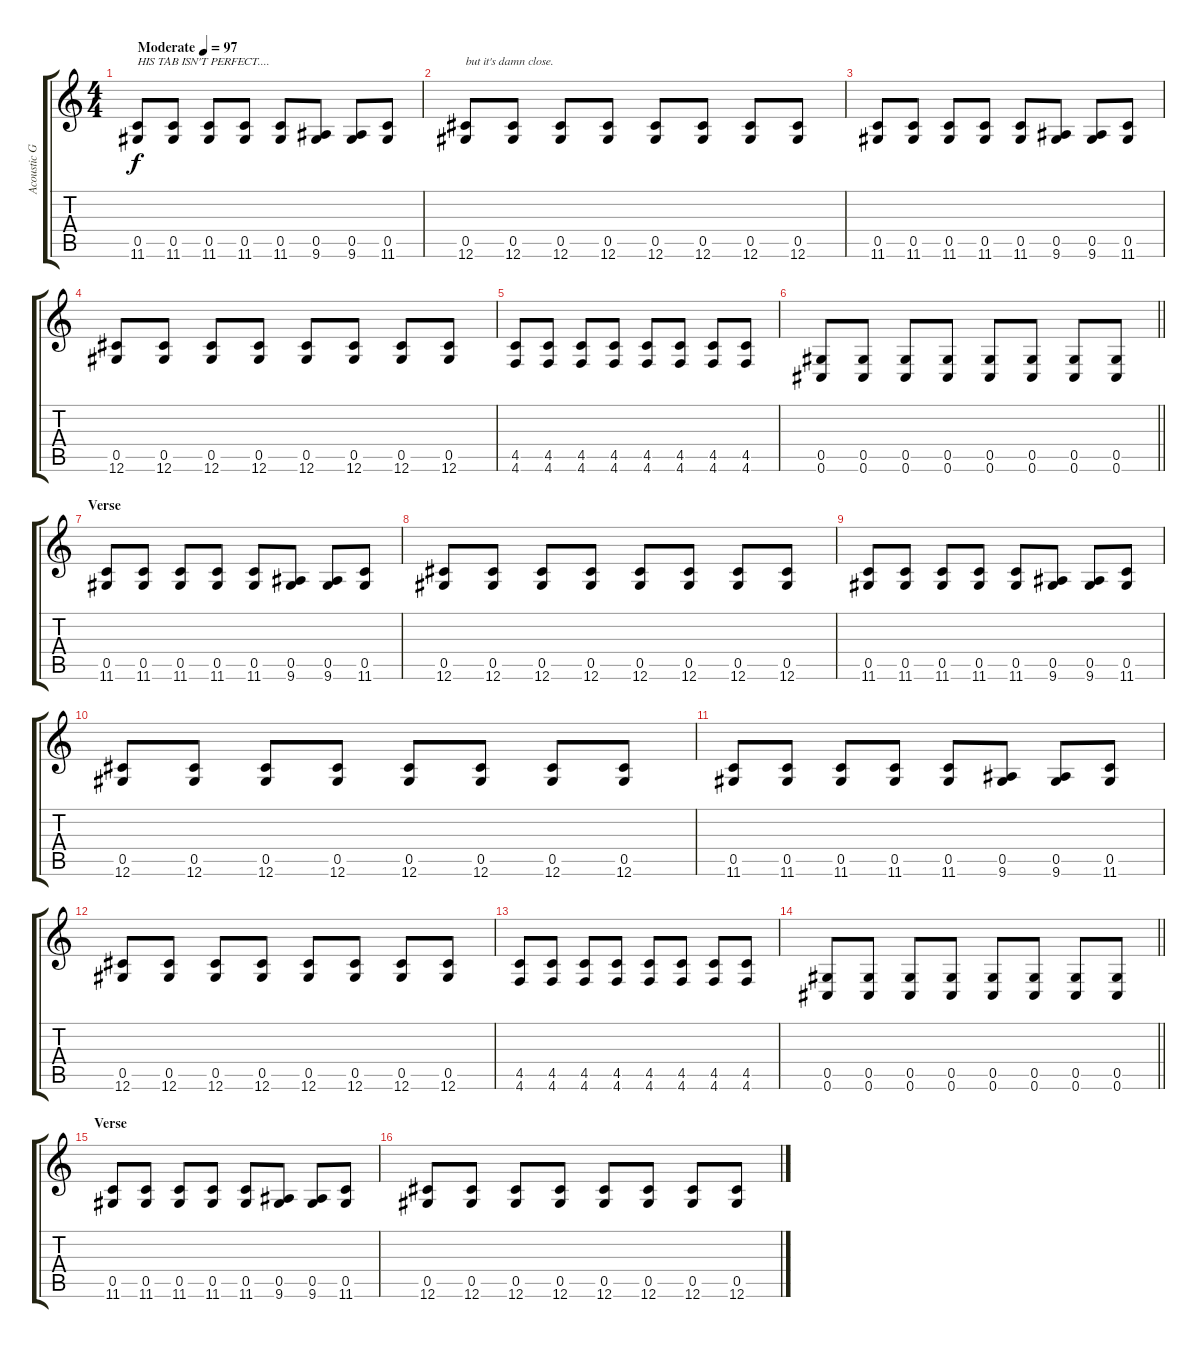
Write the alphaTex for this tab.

\track ("Acoustic Guitar" "Acoustic G") {instrument acousticguitarsteel}
\staff {score tabs}
\tuning (Eb4 Bb3 Gb3 Db3 Ab2 Db2) {hide}
\ts (4 4)
\tempo (97 "Moderate")
\clef g2
\ks c
(0.5 11.6).8{txt "HIS TAB ISN'T PERFECT...." dy f instrument acousticguitarsteel} (0.5 11.6).8 (0.5 11.6).8 (0.5 11.6).8 (0.5 11.6).8 (0.5 9.6).8 (0.5 9.6).8 (0.5 11.6).8 |
(0.5 12.6).8{txt "but it's damn close."} (0.5 12.6).8 (0.5 12.6).8 (0.5 12.6).8 (0.5 12.6).8 (0.5 12.6).8 (0.5 12.6).8 (0.5 12.6).8 |
(0.5 11.6).8 (0.5 11.6).8 (0.5 11.6).8 (0.5 11.6).8 (0.5 11.6).8 (0.5 9.6).8 (0.5 9.6).8 (0.5 11.6).8 |
(0.5 12.6).8 (0.5 12.6).8 (0.5 12.6).8 (0.5 12.6).8 (0.5 12.6).8 (0.5 12.6).8 (0.5 12.6).8 (0.5 12.6).8 |
(4.5 4.6).8 (4.5 4.6).8 (4.5 4.6).8 (4.5 4.6).8 (4.5 4.6).8 (4.5 4.6).8 (4.5 4.6).8 (4.5 4.6).8 |
\barLineRight lightlight
(0.5 0.6).8 (0.5 0.6).8 (0.5 0.6).8 (0.5 0.6).8 (0.5 0.6).8 (0.5 0.6).8 (0.5 0.6).8 (0.5 0.6).8 |
\section ("" "Verse")
(0.5 11.6).8 (0.5 11.6).8 (0.5 11.6).8 (0.5 11.6).8 (0.5 11.6).8 (0.5 9.6).8 (0.5 9.6).8 (0.5 11.6).8 |
(0.5 12.6).8 (0.5 12.6).8 (0.5 12.6).8 (0.5 12.6).8 (0.5 12.6).8 (0.5 12.6).8 (0.5 12.6).8 (0.5 12.6).8 |
(0.5 11.6).8 (0.5 11.6).8 (0.5 11.6).8 (0.5 11.6).8 (0.5 11.6).8 (0.5 9.6).8 (0.5 9.6).8 (0.5 11.6).8 |
(0.5 12.6).8 (0.5 12.6).8 (0.5 12.6).8 (0.5 12.6).8 (0.5 12.6).8 (0.5 12.6).8 (0.5 12.6).8 (0.5 12.6).8 |
(0.5 11.6).8 (0.5 11.6).8 (0.5 11.6).8 (0.5 11.6).8 (0.5 11.6).8 (0.5 9.6).8 (0.5 9.6).8 (0.5 11.6).8 |
(0.5 12.6).8 (0.5 12.6).8 (0.5 12.6).8 (0.5 12.6).8 (0.5 12.6).8 (0.5 12.6).8 (0.5 12.6).8 (0.5 12.6).8 |
(4.5 4.6).8 (4.5 4.6).8 (4.5 4.6).8 (4.5 4.6).8 (4.5 4.6).8 (4.5 4.6).8 (4.5 4.6).8 (4.5 4.6).8 |
\barLineRight lightlight
(0.5 0.6).8 (0.5 0.6).8 (0.5 0.6).8 (0.5 0.6).8 (0.5 0.6).8 (0.5 0.6).8 (0.5 0.6).8 (0.5 0.6).8 |
\section ("" "Verse")
(0.5 11.6).8 (0.5 11.6).8 (0.5 11.6).8 (0.5 11.6).8 (0.5 11.6).8 (0.5 9.6).8 (0.5 9.6).8 (0.5 11.6).8 |
(0.5 12.6).8 (0.5 12.6).8 (0.5 12.6).8 (0.5 12.6).8 (0.5 12.6).8 (0.5 12.6).8 (0.5 12.6).8 (0.5 12.6).8
